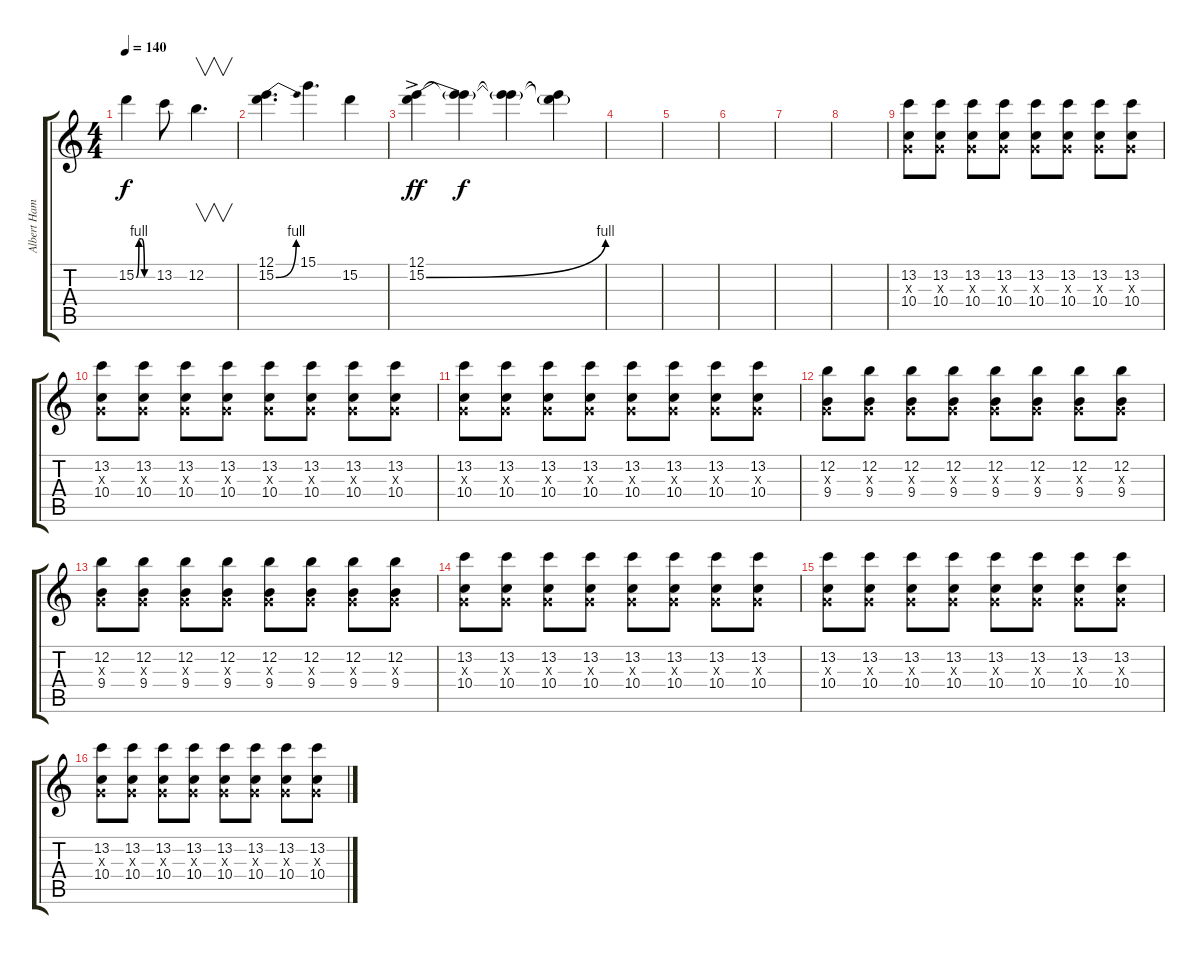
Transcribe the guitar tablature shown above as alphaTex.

\track ("Albert Hammond Jr." "Albert Ham") {instrument overdrivenguitar}
\staff {score tabs}
\tuning (E4 B3 G3 D3 A2 E2) {hide}
\ts (4 4)
\tempo 140
\clef g2
\ks c
15.2{be (custom 0 0 10 4 20 4 30 0 60 0)}.4{dy f} 13.2.8 12.2.4{v d} |
(12.1 15.2{be (bend 0 0 60 4)}).4{d} 15.1.4{d} 15.2.4 |
(12.1{ac} 15.2{be (bend 0 0 60 4) ac}).4{dy ff} (12.1{t} 15.2{t}).4{dy f} (12.1{t} 15.2{t}).4 (12.1{t} 15.2{t}).4 |
|
|
|
|
|
(13.2 0.3{x} 10.4).8 (13.2 0.3{x} 10.4).8 (13.2 0.3{x} 10.4).8 (13.2 0.3{x} 10.4).8 (13.2 0.3{x} 10.4).8 (13.2 0.3{x} 10.4).8 (13.2 0.3{x} 10.4).8 (13.2 0.3{x} 10.4).8 |
(13.2 0.3{x} 10.4).8 (13.2 0.3{x} 10.4).8 (13.2 0.3{x} 10.4).8 (13.2 0.3{x} 10.4).8 (13.2 0.3{x} 10.4).8 (13.2 0.3{x} 10.4).8 (13.2 0.3{x} 10.4).8 (13.2 0.3{x} 10.4).8 |
(13.2 0.3{x} 10.4).8 (13.2 0.3{x} 10.4).8 (13.2 0.3{x} 10.4).8 (13.2 0.3{x} 10.4).8 (13.2 0.3{x} 10.4).8 (13.2 0.3{x} 10.4).8 (13.2 0.3{x} 10.4).8 (13.2 0.3{x} 10.4).8 |
(12.2 0.3{x} 9.4).8 (12.2 0.3{x} 9.4).8 (12.2 0.3{x} 9.4).8 (12.2 0.3{x} 9.4).8 (12.2 0.3{x} 9.4).8 (12.2 0.3{x} 9.4).8 (12.2 0.3{x} 9.4).8 (12.2 0.3{x} 9.4).8 |
(12.2 0.3{x} 9.4).8 (12.2 0.3{x} 9.4).8 (12.2 0.3{x} 9.4).8 (12.2 0.3{x} 9.4).8 (12.2 0.3{x} 9.4).8 (12.2 0.3{x} 9.4).8 (12.2 0.3{x} 9.4).8 (12.2 0.3{x} 9.4).8 |
(13.2 0.3{x} 10.4).8 (13.2 0.3{x} 10.4).8 (13.2 0.3{x} 10.4).8 (13.2 0.3{x} 10.4).8 (13.2 0.3{x} 10.4).8 (13.2 0.3{x} 10.4).8 (13.2 0.3{x} 10.4).8 (13.2 0.3{x} 10.4).8 |
(13.2 0.3{x} 10.4).8 (13.2 0.3{x} 10.4).8 (13.2 0.3{x} 10.4).8 (13.2 0.3{x} 10.4).8 (13.2 0.3{x} 10.4).8 (13.2 0.3{x} 10.4).8 (13.2 0.3{x} 10.4).8 (13.2 0.3{x} 10.4).8 |
(13.2 0.3{x} 10.4).8 (13.2 0.3{x} 10.4).8 (13.2 0.3{x} 10.4).8 (13.2 0.3{x} 10.4).8 (13.2 0.3{x} 10.4).8 (13.2 0.3{x} 10.4).8 (13.2 0.3{x} 10.4).8 (13.2 0.3{x} 10.4).8
